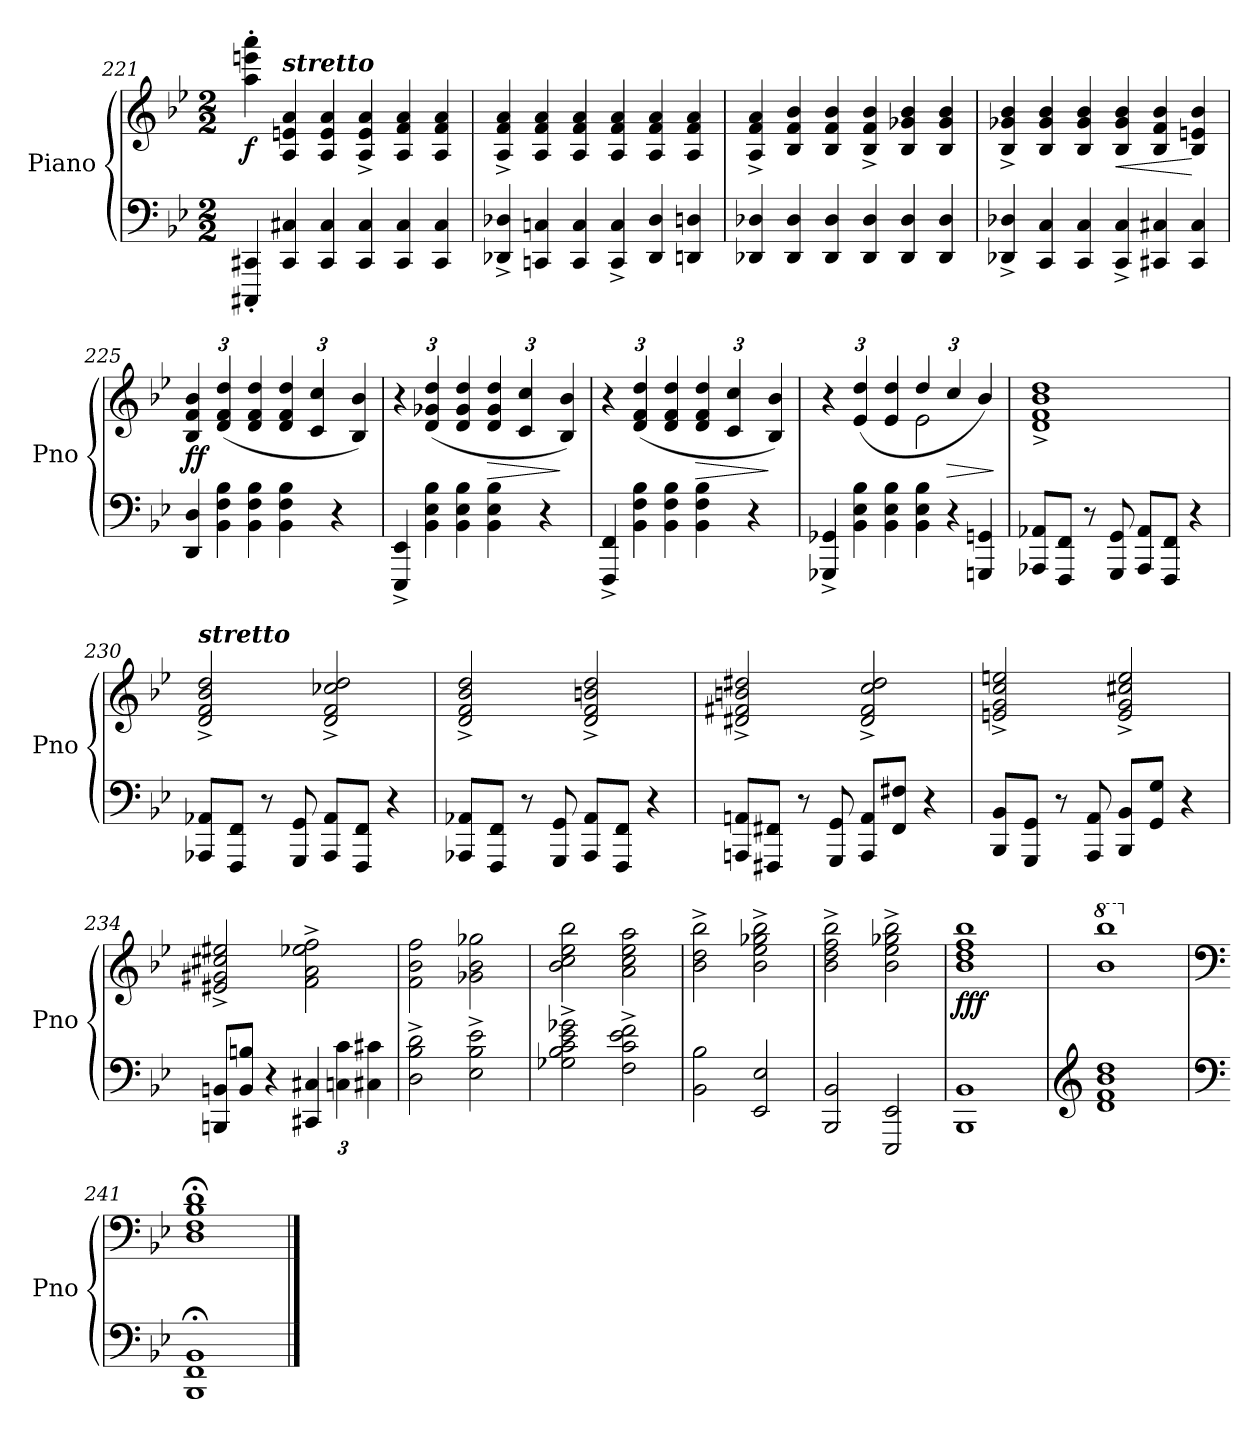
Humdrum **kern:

**kern	**kern	**dynam
*part1	*part1	*part1
*staff2	*staff1	*staff1/2
*I"Piano	*	*
*I'Pno	*	*
!!LO:LB:g=z
*clefF4	*clefG2	*
*k[b-e-]	*k[b-e-]	*
*M2/2	*M2/2	*
*Xtuplet	*Xtuplet	*
=221	=221	=221
!	!	!LO:DY:b
6CCC#X/' 6CC#X/'	6aa\' 6eeen\' 6aaa\'	f
!	!LO:TX:a:Bi:t=stretto	!
!	!	!LO:DY:a=2
6CC#/ 6C#X/	6A/ 6en/ 6a/	other-dynamics
6CC#/ 6C#/	6A/ 6e/ 6a/	.
6CC#/ 6C#/	6A/^ 6e/^ 6a/^	.
6CC#/ 6C#/	6A/ 6f/ 6a/	.
6CC#/ 6C#/	6A/ 6f/ 6a/	.
!!LO:LB:g=z
=222	=222	=222
6DD-X/^ 6D-X/^	6A/^ 6f/^ 6a/^	.
6CCn/ 6Cn/	6A/ 6f/ 6a/	.
6CC/ 6C/	6A/ 6f/ 6a/	.
6CC/^ 6C/^	6A/ 6f/ 6a/	.
6DD-/ 6D-/	6A/ 6f/ 6a/	.
6DDn/ 6Dn/	6A/ 6f/ 6a/	.
=223	=223	=223
6DD-X/ 6D-X/	6A/^ 6f/^ 6a/^	.
6DD-/ 6D-/	6B-/ 6f/ 6b-/	.
6DD-/ 6D-/	6B-/ 6f/ 6b-/	.
6DD-/ 6D-/	6B-/^ 6f/^ 6b-/^	.
6DD-/ 6D-/	6B-/ 6g-X/ 6b-/	.
6DD-/ 6D-/	6B-/ 6g-/ 6b-/	.
=224	=224	=224
6DD-X/^ 6D-X/^	6B-/^ 6g-X/^ 6b-/^	.
6CC/ 6C/	6B-/ 6g-/ 6b-/	.
6CC/ 6C/	6B-/ 6g-/ 6b-/	.
!	!	!LO:HP:b
6CC/^ 6C/^	6B-/ 6g-/ 6b-/	<
6CC#X/ 6C#X/	6B-/ 6f/ 6b-/	.
6CC#/ 6C#/	6B-/ 6en/ 6b-/	[
=225	=225	=225
*	*tuplet	*
*	*Xbrackettup	*
!	!	!LO:DY:b
6DD/ 6D/	6B-/ 6f/ 6b-/	ff
6BB-\ 6F\ 6B-\	(6d/ 6f/ 6dd/	.
6BB-\ 6F\ 6B-\	6d/ 6f/ 6dd/	.
4BB-\ 4F\ 4B-\	6d/ 6f/ 6dd/	.
.	6c/ 6cc/	.
4r	.	.
.	6B-/ 6b-/)	.
=226	=226	=226
6EEE-/^ 6EE-/^	6r	.
6BB-\ 6E-\ 6B-\	(6d/ 6g-X/ 6dd/	.
6BB-\ 6E-\ 6B-\	6d/ 6g-/ 6dd/	.
!	!	!LO:HP:b
4BB-\ 4E-\ 4B-\	6d/ 6g-/ 6dd/	>
.	6c/ 6cc/	.
4r	.	.
.	6B-/ 6b-/)	]
!!LO:LB:g=z
=227	=227	=227
6FFF/^ 6FF/^	6r	.
6BB-\ 6F\ 6B-\	(6d/ 6f/ 6dd/	.
6BB-\ 6F\ 6B-\	6d/ 6f/ 6dd/	.
!	!	!LO:HP:b
4BB-\ 4F\ 4B-\	6d/ 6f/ 6dd/	>
.	6c/ 6cc/	.
4r	.	.
.	6B-/ 6b-/)	]
!!LO:LB:g=z
=228	=228	=228
*	*^	*
6GGG-X/^ 6GG-X/^	6r	2ryy	.
6BB-\ 6E-\ 6B-\	(6e-/ 6dd/	.	.
6BB-\ 6E-\ 6B-\	6e-/ 6dd/	.	.
6BB-\ 6E-\ 6B-\	6dd/	2e-\	.
!	!	!	!LO:HP:b
6r	6cc/	.	>
6GGGn/ 6GGn/	6b-/)	.	.
*	*v	*v	*
.	.	]
=229	=229	=229
8AAA-X/ 8AA-X/L	1d^ 1f^ 1b-^ 1dd^	.
8FFF/ 8FF/J	.	.
8r	.	.
8GGG/ 8GG/	.	.
8AAA-/ 8AA-/L	.	.
8FFF/ 8FF/J	.	.
4r	.	.
=230	=230	=230
!	!LO:TX:a:Bi:t=stretto	!
8AAA-X/ 8AA-X/L	2d/^ 2f/^ 2b-/^ 2dd/^	.
8FFF/ 8FF/J	.	.
8r	.	.
8GGG/ 8GG/	.	.
8AAA-/ 8AA-/L	2d/^ 2f/^ 2cc-X/^ 2dd/^	.
8FFF/ 8FF/J	.	.
4r	.	.
=231	=231	=231
8AAA-X/ 8AA-X/L	2d/^ 2f/^ 2b-/^ 2dd/^	.
8FFF/ 8FF/J	.	.
8r	.	.
8GGG/ 8GG/	.	.
8AAA-/ 8AA-/L	2d/^ 2f/^ 2bn/^ 2dd/^	.
8FFF/ 8FF/J	.	.
4r	.	.
!!LO:LB:g=z
=232	=232	=232
8AAAn/ 8AAn/L	2d#X/^ 2f#X/^ 2bn/^ 2dd#X/^	.
8FFF#X/ 8FF#X/J	.	.
8r	.	.
8GGG/ 8GG/	.	.
8AAA/ 8AA/L	2d#/^ 2f#/^ 2cc/^ 2dd#/^	.
8FF#/ 8F#X/J	.	.
4r	.	.
!!LO:PB:g=z
=233	=233	=233
8BBB-/ 8BB-/L	2en/^ 2g/^ 2cc/^ 2een/^	.
8GGG/ 8GG/J	.	.
8r	.	.
8AAA/ 8AA/	.	.
8BBB-/ 8BB-/L	2e/^ 2g/^ 2cc#X/^ 2ee/^	.
8GG/ 8G/J	.	.
4r	.	.
=234	=234	=234
8BBBn/ 8BBn/L	2e#X/^ 2g#X/^ 2cc#X/^ 2ee#X/^	.
8BB/ 8Bn/J	.	.
4r	.	.
*tuplet	*	*
*Xbrackettup	*	*
6CC#X/ 6C#X/	2f\^ 2a\^ 2ee-X\^ 2ff\^	.
6Cn\ 6c\	.	.
6C#X\ 6c#X\	.	.
=235	=235	=235
2D\^ 2B-\^ 2d\^	2f\ 2b-\ 2ff\	.
2E-\^ 2B-\^ 2e-\^	2g-X\ 2b-\ 2gg-X\	.
=236	=236	=236
2G-X\^ 2B-\^ 2c\^ 2e-\^ 2g-X\^	2b-\ 2cc\ 2ee-\ 2bb-\	.
2F\^ 2c\^ 2e-\^ 2f\^	2a\ 2cc\ 2ee-\ 2aa\	.
=237	=237	=237
2BB-\ 2B-\	2b-\^ 2dd\^ 2bb-\^	.
2EE-/ 2E-/	2b-\^ 2ee-\^ 2gg-X\^ 2bb-\^	.
=238	=238	=238
2BBB-/ 2BB-/	2b-\^ 2dd\^ 2ff\^ 2bb-\^	.
2EEE-/ 2EE-/	2b-\^ 2ee-\^ 2gg-X\^ 2bb-\^	.
=239	=239	=239
!	!	!LO:DY:b
1BBB- 1BB-	1b- 1dd 1ff 1bb-	fff
=240	=240	=240
*clefG2	*	*
*	*8va	*
1d 1f 1b- 1dd	1bb- 1bbb-	.
!!LO:LB:g=z
=241	=241	=241
*clefF4	*clefF4	*
*	*X8va	*
1BBB-;< 1FF;< 1BB-;<	1D;< 1F;< 1B-;< 1d;<	.
==	==	==
*-	*-	*-
